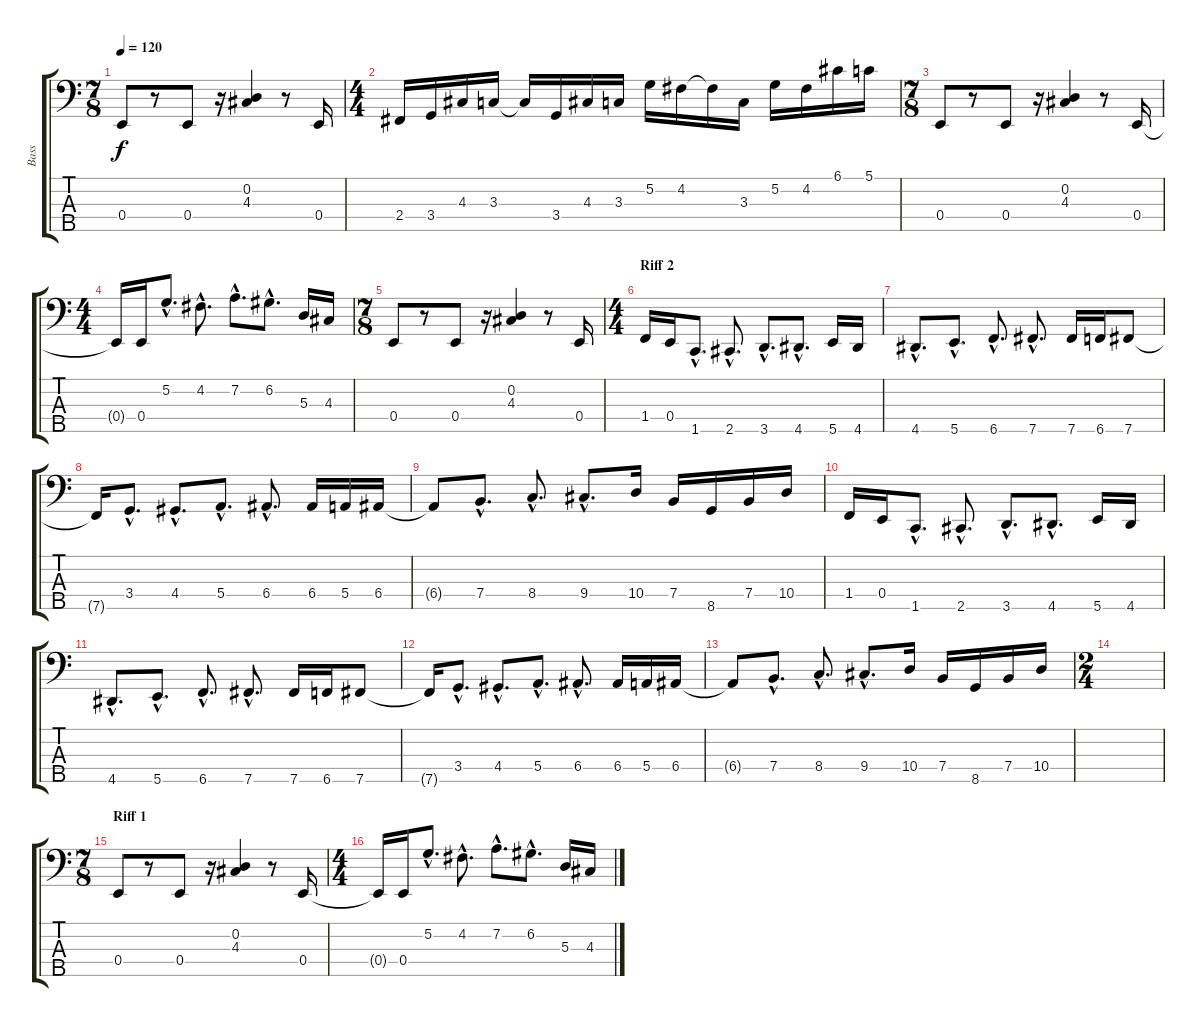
\track ("Bass" "Bass") {instrument electricbassfinger}
\staff {score tabs}
\tuning (G2 D2 A1 E1 B0) {hide}
\ts (7 8)
\tempo 120
\clef f4
\ks c
0.4.8{dy f} r.8 0.4.8 r.16 (0.2 4.3).4 r.8 0.4.16 |
\ts (4 4)
2.4.16 3.4.16 4.3.16 3.3.16 3.3{t}.16 3.4.16 4.3.16 3.3.16 5.2.16 4.2.16 4.2{t}.16 3.3.16 5.2.16 4.2.16 6.1.16 5.1.16 |
\ts (7 8)
0.4.8 r.8 0.4.8 r.16 (0.2 4.3).4 r.8 0.4.16 |
\ts (4 4)
0.4{t}.16 0.4.16 5.2{hac}.8{d} 4.2{hac}.8{d} 7.2{hac}.8{d} 6.2{hac}.8{d} 5.3.16 4.3.16 |
\ts (7 8)
0.4.8 r.8 0.4.8 r.16 (0.2 4.3).4 r.8 0.4.16 |
\ts (4 4)
\section ("" "Riff 2")
1.4.16 0.4.16 1.5{hac}.8{d} 2.5{hac}.8{d} 3.5{hac}.8{d} 4.5{hac}.8{d} 5.5.16 4.5.16 |
4.5{hac}.8{d} 5.5{hac}.8{d} 6.5{hac}.8{d} 7.5{hac}.8{d} 7.5.16 6.5.16 7.5.8 |
7.5{t}.16 3.4{hac}.8{d} 4.4{hac}.8{d} 5.4{hac}.8{d} 6.4{hac}.8{d} 6.4.16 5.4.16 6.4.16 |
6.4{t}.8 7.4{hac}.8{d} 8.4{hac}.8{d} 9.4{hac}.8{d} 10.4.16 7.4.16 8.5.16 7.4.16 10.4.16 |
1.4.16 0.4.16 1.5{hac}.8{d} 2.5{hac}.8{d} 3.5{hac}.8{d} 4.5{hac}.8{d} 5.5.16 4.5.16 |
4.5{hac}.8{d} 5.5{hac}.8{d} 6.5{hac}.8{d} 7.5{hac}.8{d} 7.5.16 6.5.16 7.5.8 |
7.5{t}.16 3.4{hac}.8{d} 4.4{hac}.8{d} 5.4{hac}.8{d} 6.4{hac}.8{d} 6.4.16 5.4.16 6.4.16 |
6.4{t}.8 7.4{hac}.8{d} 8.4{hac}.8{d} 9.4{hac}.8{d} 10.4.16 7.4.16 8.5.16 7.4.16 10.4.16 |
\ts (2 4)
|
\ts (7 8)
\section ("" "Riff 1")
0.4.8 r.8 0.4.8 r.16 (0.2 4.3).4 r.8 0.4.16 |
\ts (4 4)
0.4{t}.16 0.4.16 5.2{hac}.8{d} 4.2{hac}.8{d} 7.2{hac}.8{d} 6.2{hac}.8{d} 5.3.16 4.3.16
